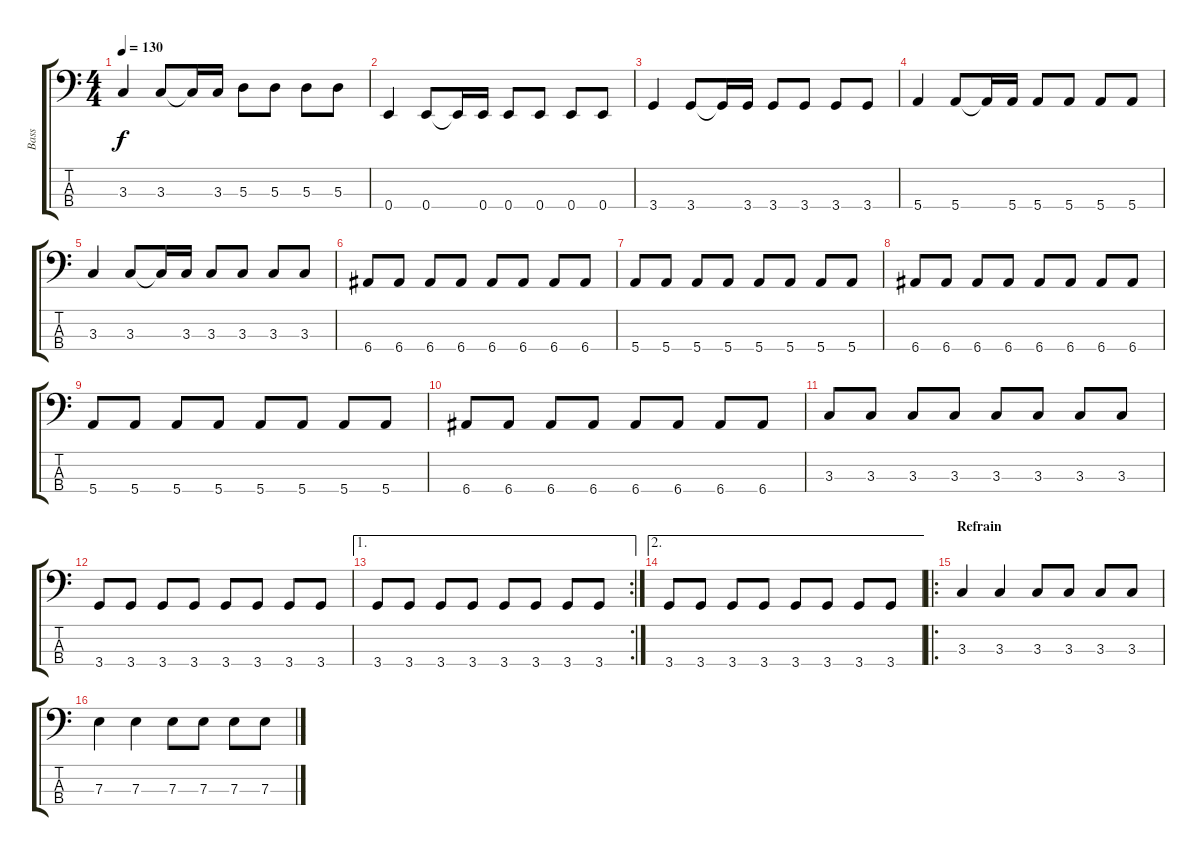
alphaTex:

\track ("Bass" "Bass") {instrument electricbassfinger}
\staff {score tabs}
\tuning (G2 D2 A1 E1) {hide}
\ts (4 4)
\tempo 130
\clef f4
\ks c
3.3.4{dy f} 3.3.8 3.3{t}.16 3.3.16 5.3.8 5.3.8 5.3.8 5.3.8 |
0.4.4 0.4.8 0.4{t}.16 0.4.16 0.4.8 0.4.8 0.4.8 0.4.8 |
3.4.4 3.4.8 3.4{t}.16 3.4.16 3.4.8 3.4.8 3.4.8 3.4.8 |
5.4.4 5.4.8 5.4{t}.16 5.4.16 5.4.8 5.4.8 5.4.8 5.4.8 |
3.3.4 3.3.8 3.3{t}.16 3.3.16 3.3.8 3.3.8 3.3.8 3.3.8 |
6.4.8 6.4.8 6.4.8 6.4.8 6.4.8 6.4.8 6.4.8 6.4.8 |
5.4.8 5.4.8 5.4.8 5.4.8 5.4.8 5.4.8 5.4.8 5.4.8 |
6.4.8 6.4.8 6.4.8 6.4.8 6.4.8 6.4.8 6.4.8 6.4.8 |
5.4.8 5.4.8 5.4.8 5.4.8 5.4.8 5.4.8 5.4.8 5.4.8 |
6.4.8 6.4.8 6.4.8 6.4.8 6.4.8 6.4.8 6.4.8 6.4.8 |
3.3.8 3.3.8 3.3.8 3.3.8 3.3.8 3.3.8 3.3.8 3.3.8 |
3.4.8 3.4.8 3.4.8 3.4.8 3.4.8 3.4.8 3.4.8 3.4.8 |
\ae 1
\rc 2
3.4.8 3.4.8 3.4.8 3.4.8 3.4.8 3.4.8 3.4.8 3.4.8 |
\ae 2
3.4.8 3.4.8 3.4.8 3.4.8 3.4.8 3.4.8 3.4.8 3.4.8 |
\ro
\section ("" "Refrain")
3.3.4 3.3.4 3.3.8 3.3.8 3.3.8 3.3.8 |
7.3.4 7.3.4 7.3.8 7.3.8 7.3.8 7.3.8
